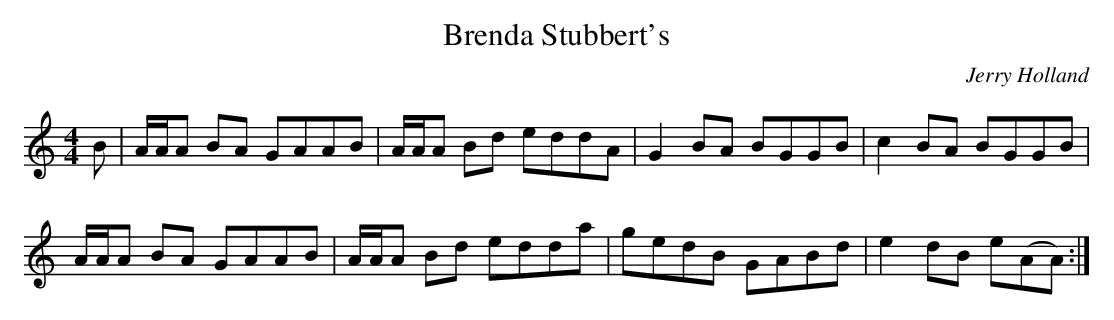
X:1
T:Brenda Stubbert's
C:Jerry Holland
M:4/4
L:1/4
K:C
B/2| A/4A/4A/2   B/2A/2  G/2A/2A/2B/2|  A/4A/4A/2  B/2d/2   e/2d/2d/2A/2
|  G  B/2A/2  B/2G/2G/2B/2| c  B/2A/2  B/2G/2G/2B/2| !
  A/4A/4A/2  B/2A/2    G/2A/2A/2/B/2|  A/4A/4A/2  B/2d/2  e/2d/2d/2a/2 |
  g/2e/2d/2/B/2  G/2A/2B/2d/2|  e  d/2B/2  e/2(A/2A/2):| !
